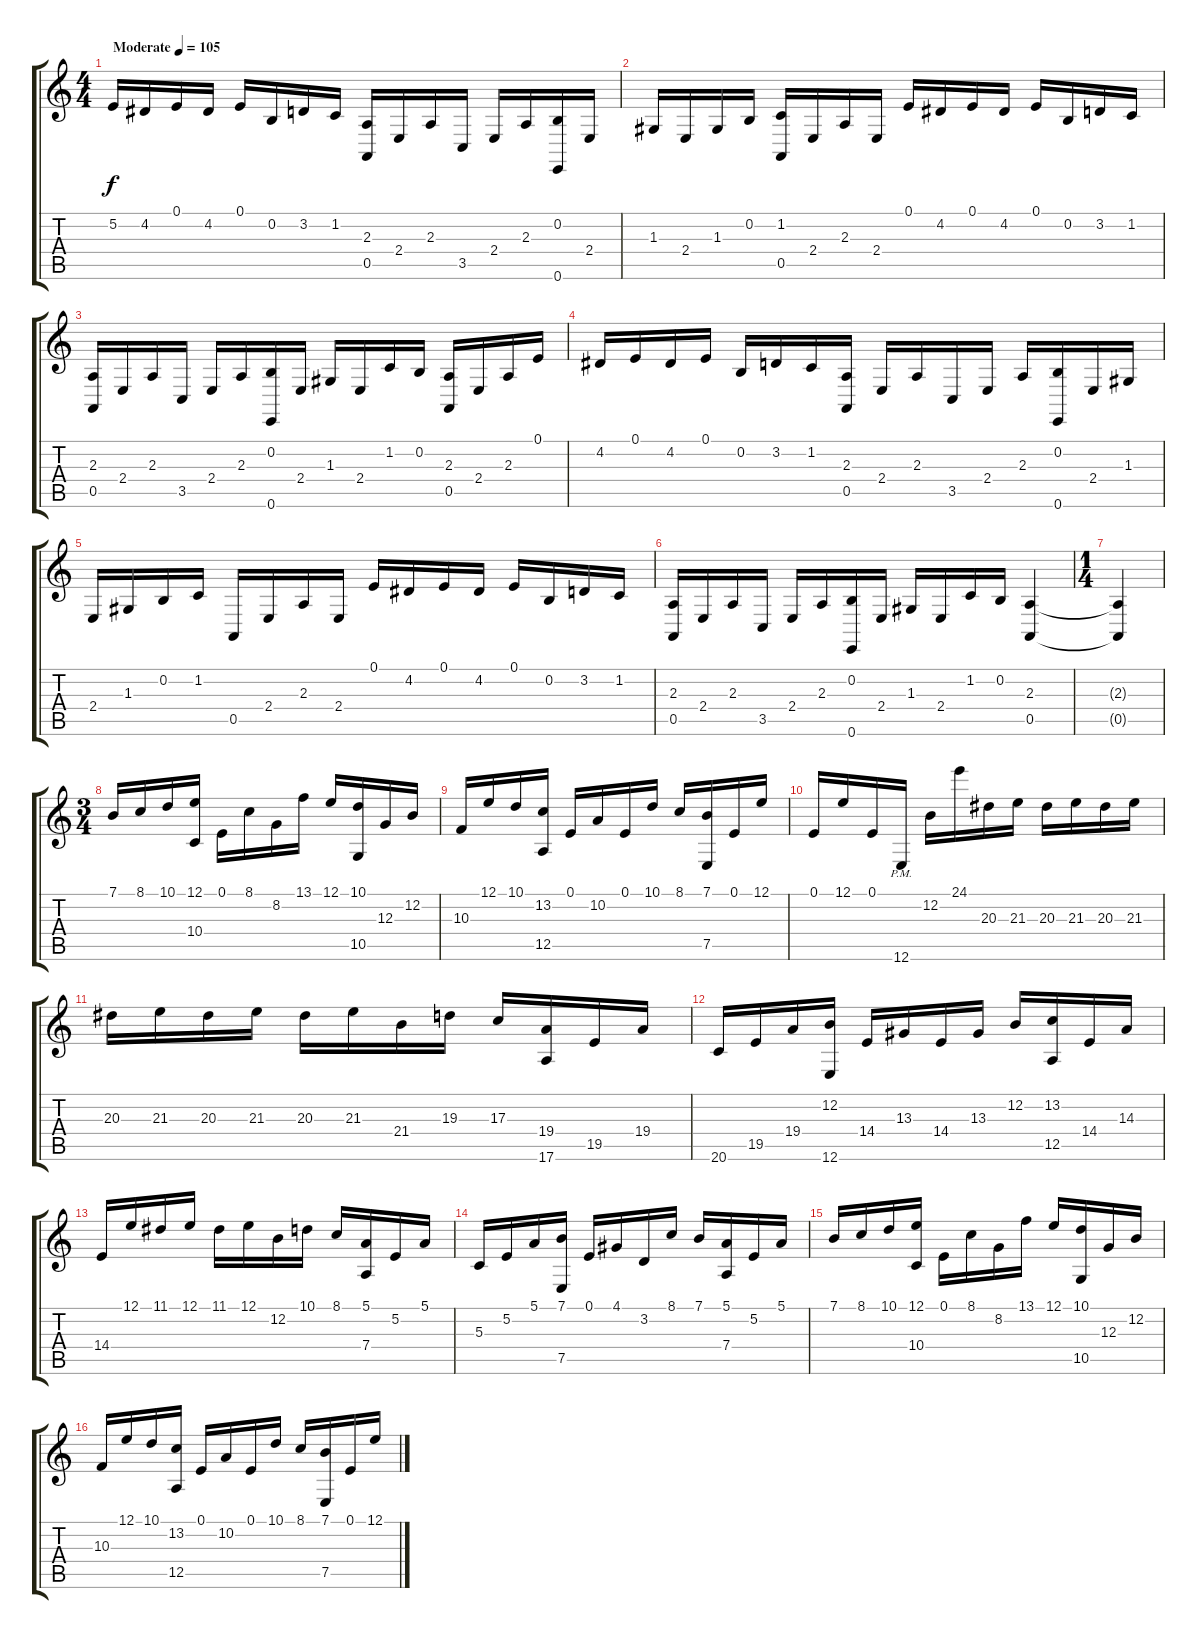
\track "" {instrument cello}
\staff {score tabs}
\tuning (E4 B3 G3 D3 A2 E2) {hide}
\ts (4 4)
\tempo (105 "Moderate")
\clef g2
\ks c
5.2.16{dy f instrument cello} 4.2.16 0.1.16 4.2.16 0.1.16 0.2.16 3.2.16 1.2.16 (2.3 0.5).16 2.4.16 2.3.16 3.5.16 2.4.16 2.3.16 (0.2 0.6).16 2.4.16 |
1.3.16 2.4.16 1.3.16 0.2.16 (1.2 0.5).16 2.4.16 2.3.16 2.4.16 0.1.16 4.2.16 0.1.16 4.2.16 0.1.16 0.2.16 3.2.16 1.2.16 |
(2.3 0.5).16 2.4.16 2.3.16 3.5.16 2.4.16 2.3.16 (0.2 0.6).16 2.4.16 1.3.16 2.4.16 1.2.16 0.2.16 (2.3 0.5).16 2.4.16 2.3.16 0.1.16 |
4.2.16 0.1.16 4.2.16 0.1.16 0.2.16 3.2.16 1.2.16 (2.3 0.5).16 2.4.16 2.3.16 3.5.16 2.4.16 2.3.16 (0.2 0.6).16 2.4.16 1.3.16 |
2.4.16 1.3.16 0.2.16 1.2.16 0.5.16 2.4.16 2.3.16 2.4.16 0.1.16 4.2.16 0.1.16 4.2.16 0.1.16 0.2.16 3.2.16 1.2.16 |
(2.3 0.5).16 2.4.16 2.3.16 3.5.16 2.4.16 2.3.16 (0.2 0.6).16 2.4.16 1.3.16 2.4.16 1.2.16 0.2.16 (2.3 0.5).4 |
\ts (1 4)
(2.3{t} 0.5{t}).4 |
\ts (3 4)
7.1.16 8.1.16 10.1.16 (12.1 10.4).16 0.1.16 8.1.16 8.2.16 13.1.16 12.1.16 (10.1 10.5).16 12.3.16 12.2.16 |
10.3.16 12.1.16 10.1.16 (13.2 12.5).16 0.1.16 10.2.16 0.1.16 10.1.16 8.1.16 (7.1 7.5).16 0.1.16 12.1.16 |
0.1.16 12.1.16 0.1.16 12.6{pm}.16 12.2.16 24.1.16 20.3.16 21.3.16 20.3.16 21.3.16 20.3.16 21.3.16 |
20.3.16 21.3.16 20.3.16 21.3.16 20.3.16 21.3.16 21.4.16 19.3.16 17.3.16 (19.4 17.6).16 19.5.16 19.4.16 |
20.6.16 19.5.16 19.4.16 (12.2 12.6).16 14.4.16 13.3.16 14.4.16 13.3.16 12.2.16 (13.2 12.5).16 14.4.16 14.3.16 |
14.4.16 12.1.16 11.1.16 12.1.16 11.1.16 12.1.16 12.2.16 10.1.16 8.1.16 (5.1 7.4).16 5.2.16 5.1.16 |
5.3.16 5.2.16 5.1.16 (7.1 7.5).16 0.1.16 4.1.16 3.2.16 8.1.16 7.1.16 (5.1 7.4).16 5.2.16 5.1.16 |
7.1.16 8.1.16 10.1.16 (12.1 10.4).16 0.1.16 8.1.16 8.2.16 13.1.16 12.1.16 (10.1 10.5).16 12.3.16 12.2.16 |
10.3.16 12.1.16 10.1.16 (13.2 12.5).16 0.1.16 10.2.16 0.1.16 10.1.16 8.1.16 (7.1 7.5).16 0.1.16 12.1.16
